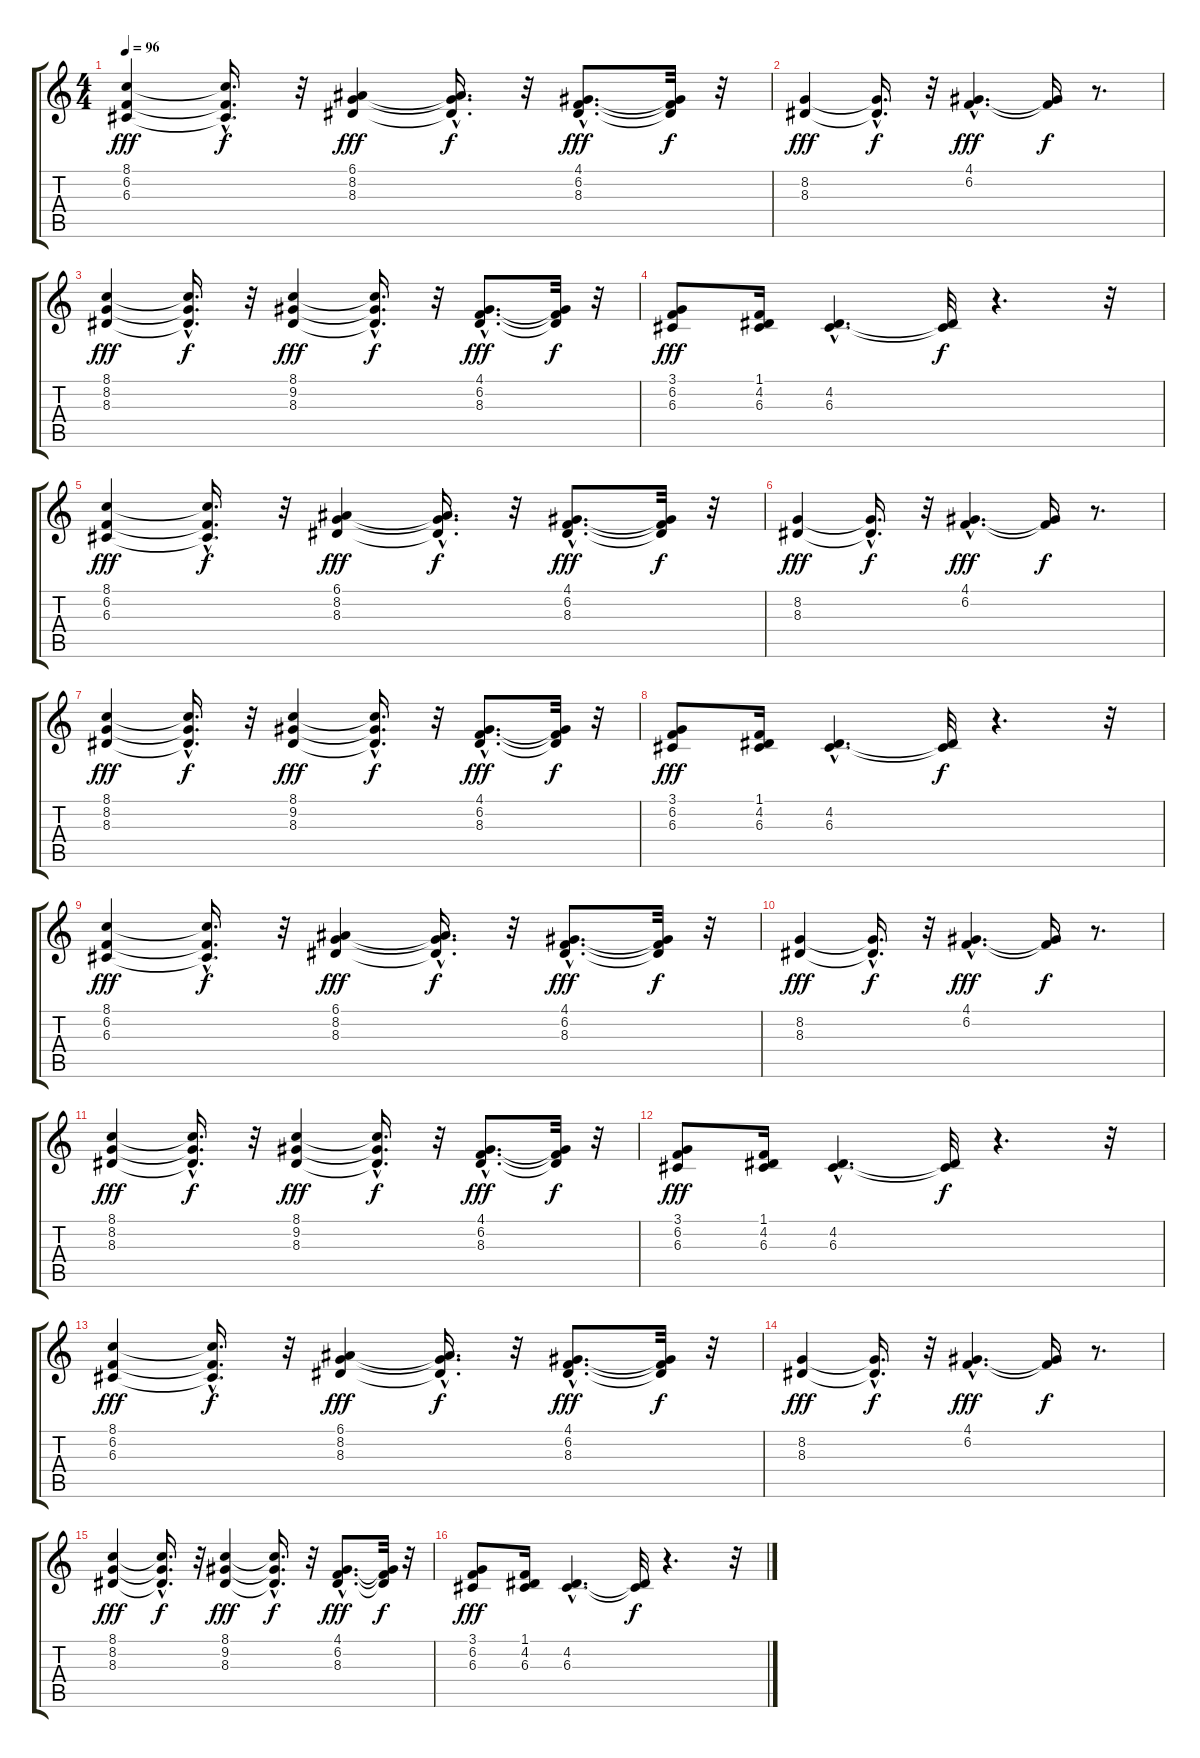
\track "" {instrument brightacousticpiano}
\staff {score tabs}
\tuning (E4 B3 G3 D3 A2 E2) {hide}
\ts (4 4)
\tempo 96
\clef g2
\ks c
(8.1 6.2 6.3).4{dy fff} (8.1{hac t} 6.2{hac t} 6.3{hac t}).16{d dy f} r.32 (6.1 8.2 8.3).4{dy fff} (6.1{hac t} 8.2{hac t} 8.3{hac t}).16{d dy f} r.32 (4.1{hac} 6.2{hac} 8.3{hac}).8{d dy fff} (4.1{t} 6.2{t} 8.3{t}).32{dy f} r.32 |
(8.2 8.3).4{dy fff} (8.2{hac t} 8.3{hac t}).16{d dy f} r.32 (4.1{hac} 6.2{hac}).4{d dy fff} (4.1{t} 6.2{t}).16{dy f} r.8{d} |
(8.1 8.2 8.3).4{dy fff} (8.1{hac t} 8.2{hac t} 8.3{hac t}).16{d dy f} r.32 (8.1 9.2 8.3).4{dy fff} (8.1{hac t} 9.2{hac t} 8.3{hac t}).16{d dy f} r.32 (4.1{hac} 6.2{hac} 8.3{hac}).8{d dy fff} (4.1{t} 6.2{t} 8.3{t}).32{dy f} r.32 |
(3.1 6.2 6.3).8{dy fff} (1.1 4.2 6.3).16 (4.2{hac} 6.3{hac}).4{d} (4.2{t} 6.3{t}).32{dy f} r.4{d} r.32 |
(8.1 6.2 6.3).4{dy fff} (8.1{hac t} 6.2{hac t} 6.3{hac t}).16{d dy f} r.32 (6.1 8.2 8.3).4{dy fff} (6.1{hac t} 8.2{hac t} 8.3{hac t}).16{d dy f} r.32 (4.1{hac} 6.2{hac} 8.3{hac}).8{d dy fff} (4.1{t} 6.2{t} 8.3{t}).32{dy f} r.32 |
(8.2 8.3).4{dy fff} (8.2{hac t} 8.3{hac t}).16{d dy f} r.32 (4.1{hac} 6.2{hac}).4{d dy fff} (4.1{t} 6.2{t}).16{dy f} r.8{d} |
(8.1 8.2 8.3).4{dy fff} (8.1{hac t} 8.2{hac t} 8.3{hac t}).16{d dy f} r.32 (8.1 9.2 8.3).4{dy fff} (8.1{hac t} 9.2{hac t} 8.3{hac t}).16{d dy f} r.32 (4.1{hac} 6.2{hac} 8.3{hac}).8{d dy fff} (4.1{t} 6.2{t} 8.3{t}).32{dy f} r.32 |
(3.1 6.2 6.3).8{dy fff} (1.1 4.2 6.3).16 (4.2{hac} 6.3{hac}).4{d} (4.2{t} 6.3{t}).32{dy f} r.4{d} r.32 |
(8.1 6.2 6.3).4{dy fff} (8.1{hac t} 6.2{hac t} 6.3{hac t}).16{d dy f} r.32 (6.1 8.2 8.3).4{dy fff} (6.1{hac t} 8.2{hac t} 8.3{hac t}).16{d dy f} r.32 (4.1{hac} 6.2{hac} 8.3{hac}).8{d dy fff} (4.1{t} 6.2{t} 8.3{t}).32{dy f} r.32 |
(8.2 8.3).4{dy fff} (8.2{hac t} 8.3{hac t}).16{d dy f} r.32 (4.1{hac} 6.2{hac}).4{d dy fff} (4.1{t} 6.2{t}).16{dy f} r.8{d} |
(8.1 8.2 8.3).4{dy fff} (8.1{hac t} 8.2{hac t} 8.3{hac t}).16{d dy f} r.32 (8.1 9.2 8.3).4{dy fff} (8.1{hac t} 9.2{hac t} 8.3{hac t}).16{d dy f} r.32 (4.1{hac} 6.2{hac} 8.3{hac}).8{d dy fff} (4.1{t} 6.2{t} 8.3{t}).32{dy f} r.32 |
(3.1 6.2 6.3).8{dy fff} (1.1 4.2 6.3).16 (4.2{hac} 6.3{hac}).4{d} (4.2{t} 6.3{t}).32{dy f} r.4{d} r.32 |
(8.1 6.2 6.3).4{dy fff} (8.1{hac t} 6.2{hac t} 6.3{hac t}).16{d dy f} r.32 (6.1 8.2 8.3).4{dy fff} (6.1{hac t} 8.2{hac t} 8.3{hac t}).16{d dy f} r.32 (4.1{hac} 6.2{hac} 8.3{hac}).8{d dy fff} (4.1{t} 6.2{t} 8.3{t}).32{dy f} r.32 |
(8.2 8.3).4{dy fff} (8.2{hac t} 8.3{hac t}).16{d dy f} r.32 (4.1{hac} 6.2{hac}).4{d dy fff} (4.1{t} 6.2{t}).16{dy f} r.8{d} |
(8.1 8.2 8.3).4{dy fff} (8.1{hac t} 8.2{hac t} 8.3{hac t}).16{d dy f} r.32 (8.1 9.2 8.3).4{dy fff} (8.1{hac t} 9.2{hac t} 8.3{hac t}).16{d dy f} r.32 (4.1{hac} 6.2{hac} 8.3{hac}).8{d dy fff} (4.1{t} 6.2{t} 8.3{t}).32{dy f} r.32 |
(3.1 6.2 6.3).8{dy fff} (1.1 4.2 6.3).16 (4.2{hac} 6.3{hac}).4{d} (4.2{t} 6.3{t}).32{dy f} r.4{d} r.32
